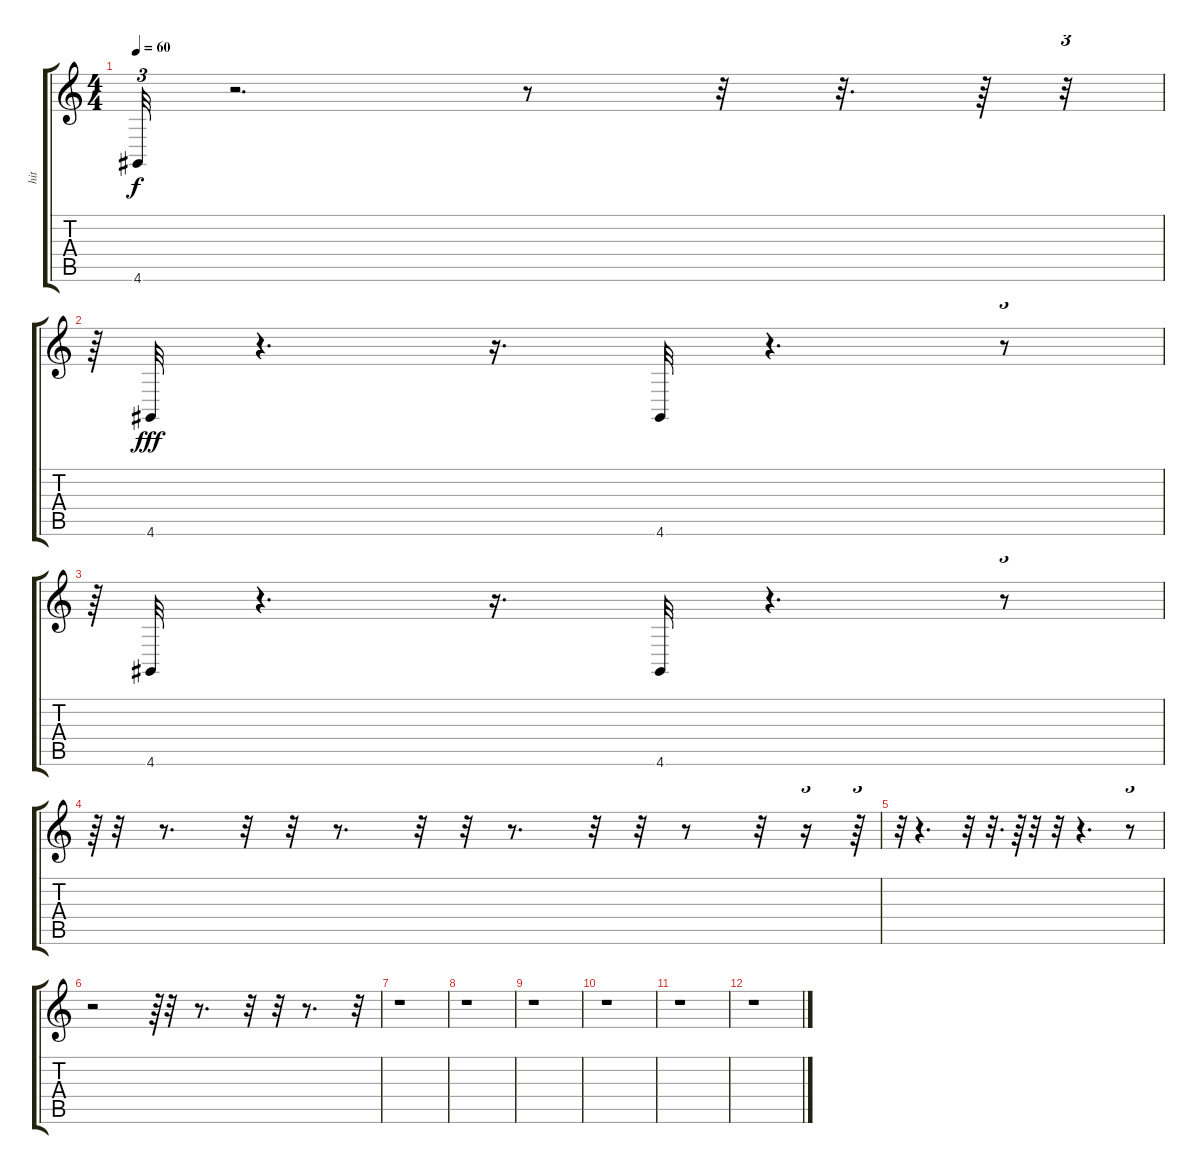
\track ("hit     " "hit     ") {instrument timpani}
\staff {score tabs}
\tuning (E4 B3 G3 D3 A2 E2) {hide}
\ts (4 4)
\tempo 60
\clef g2
\ks c
4.6{t}.32{tu (3 2) dy f} r.2{d} r.8 r.32 r.32{d} r.64 r.32{tu (3 2)} |
r.64{tu (3 2)} 4.6.32{dy fff} r.4{d} r.16{d} 4.6.32 r.4{d} r.8{tu (3 2)} |
r.64{tu (3 2)} 4.6.32 r.4{d} r.16{d} 4.6.32 r.4{d} r.8{tu (3 2)} |
r.64{tu (3 2)} r.32 r.8{d} r.32 r.32 r.8{d} r.32 r.32 r.8{d} r.32 r.32 r.8 r.32 r.16{tu (3 2)} r.64{tu (3 2)} |
r.32{tu (3 2)} r.4{d} r.32 r.32{d} r.64 r.32 r.32 r.4{d} r.8{tu (3 2)} |
r.2 r.64{tu (3 2)} r.32 r.8{d} r.32 r.32 r.8{d} r.32{tu (3 2)} |
r.1 |
r.1 |
r.1 |
r.1 |
r.1 |
r.1
